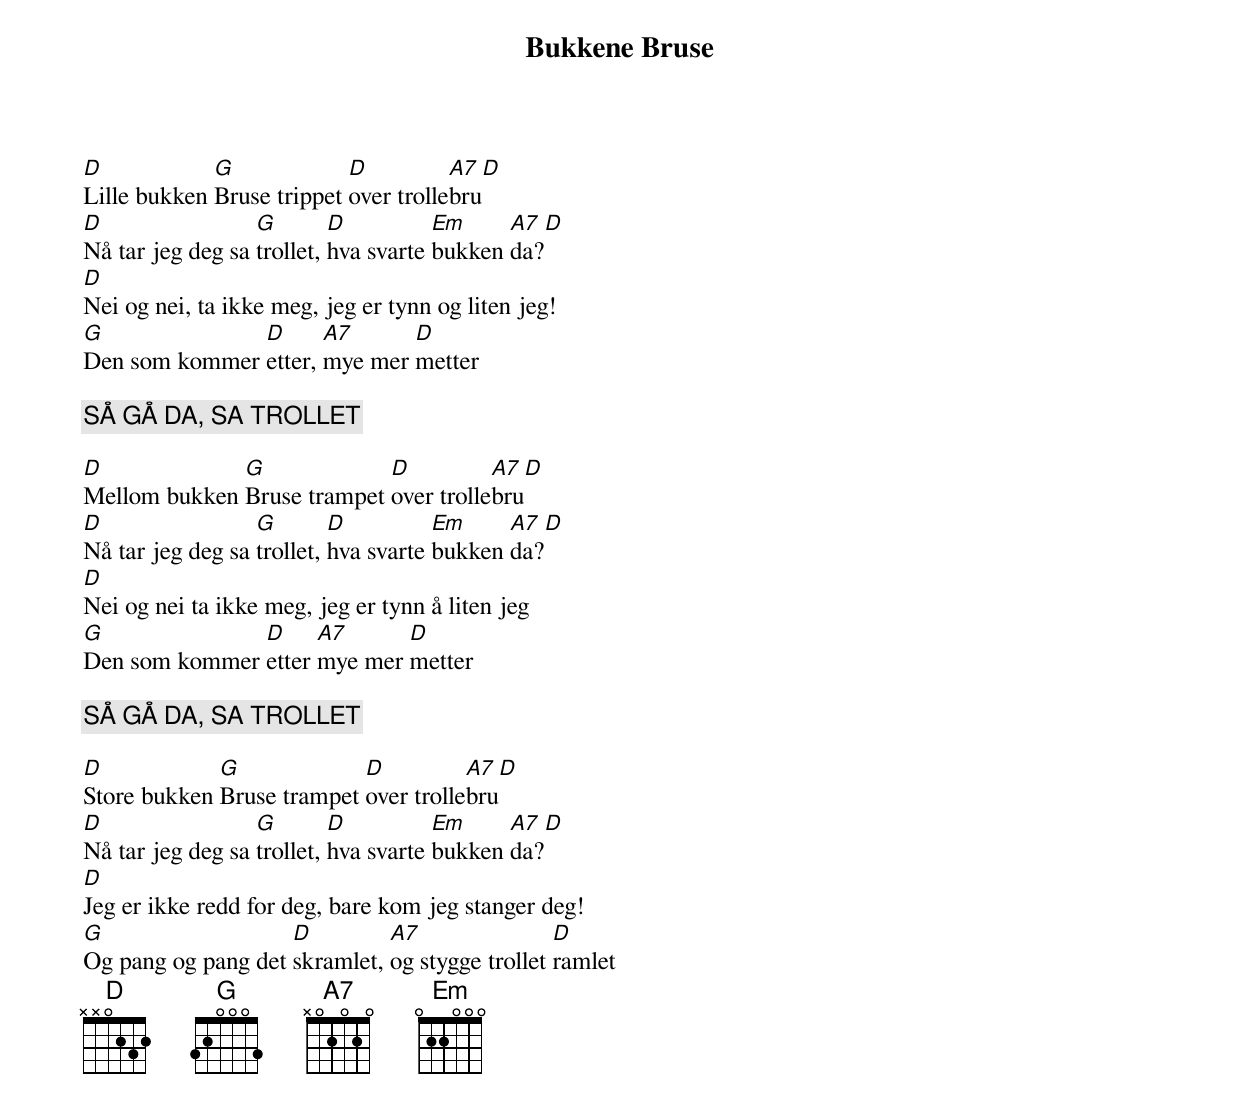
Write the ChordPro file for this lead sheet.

{title: Bukkene Bruse}
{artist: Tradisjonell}
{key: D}
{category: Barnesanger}

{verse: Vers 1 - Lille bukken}
[D]Lille bukken [G]Bruse trippet [D]over trolle[A7]bru[D]
[D]Nå tar jeg deg sa [G]trollet, [D]hva svarte [Em]bukken [A7]da?[D]
[D]Nei og nei, ta ikke meg, jeg er tynn og liten jeg!
[G]Den som kommer [D]etter, [A7]mye mer [D]metter

{comment: SÅ GÅ DA, SA TROLLET}

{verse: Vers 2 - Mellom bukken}
[D]Mellom bukken [G]Bruse trampet [D]over trolle[A7]bru[D]
[D]Nå tar jeg deg sa [G]trollet, [D]hva svarte [Em]bukken [A7]da?[D]
[D]Nei og nei ta ikke meg, jeg er tynn å liten jeg
[G]Den som kommer [D]etter [A7]mye mer [D]metter

{comment: SÅ GÅ DA, SA TROLLET}

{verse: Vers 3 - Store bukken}
[D]Store bukken [G]Bruse trampet [D]over trolle[A7]bru[D]
[D]Nå tar jeg deg sa [G]trollet, [D]hva svarte [Em]bukken [A7]da?[D]
[D]Jeg er ikke redd for deg, bare kom jeg stanger deg!
[G]Og pang og pang det [D]skramlet, [A7]og stygge trollet [D]ramlet
